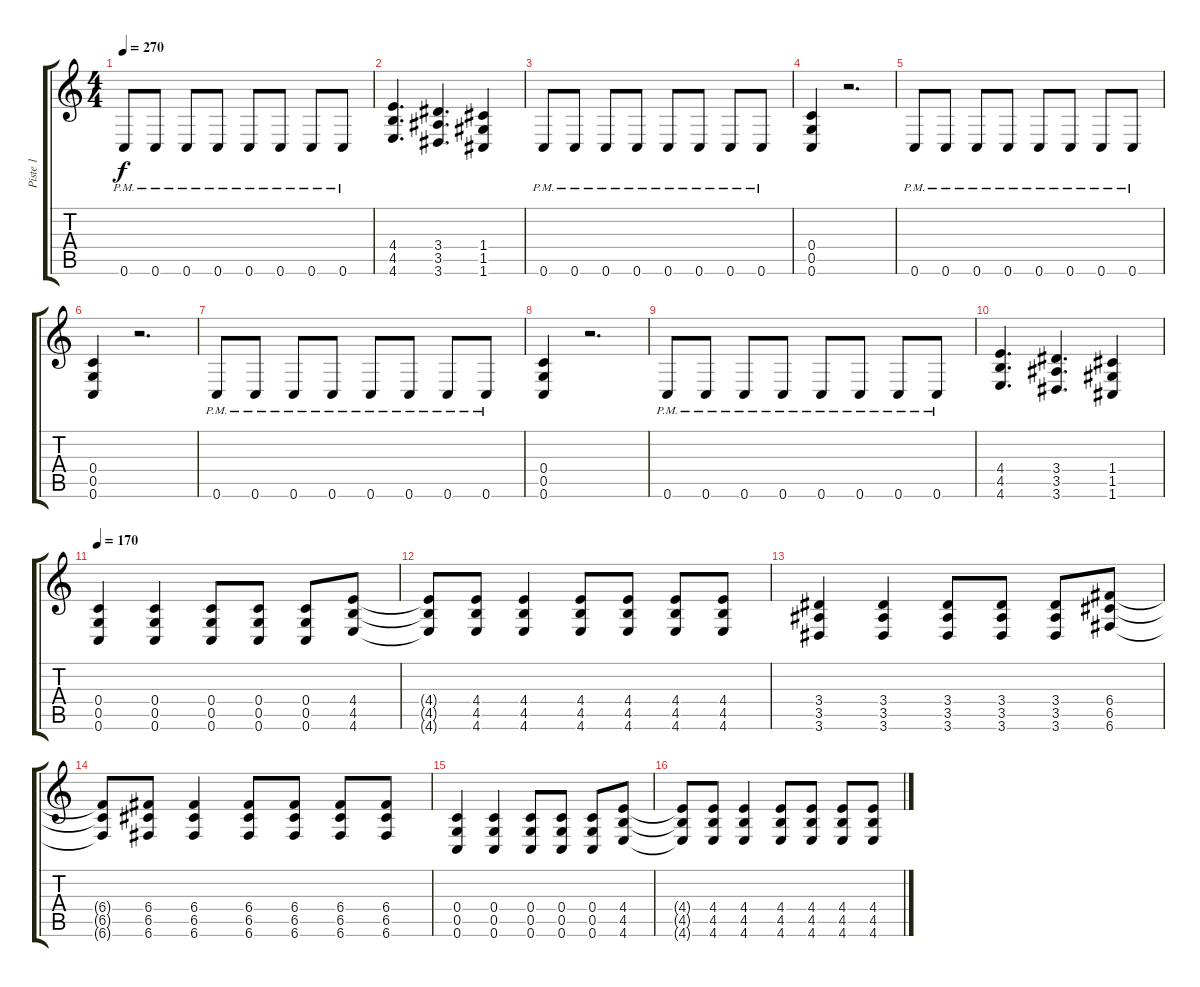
\track ("Piste 1" "Piste 1") {instrument distortionguitar}
\staff {score tabs}
\tuning (D4 A3 F3 C3 G2 C2) {hide}
\ts (4 4)
\tempo 270
\clef g2
\ks c
0.6{pm}.8{dy f} 0.6{pm}.8 0.6{pm}.8 0.6{pm}.8 0.6{pm}.8 0.6{pm}.8 0.6{pm}.8 0.6{pm}.8 |
(4.4 4.5 4.6).4{d} (3.4 3.5 3.6).4{d} (1.4 1.5 1.6).4 |
0.6{pm}.8 0.6{pm}.8 0.6{pm}.8 0.6{pm}.8 0.6{pm}.8 0.6{pm}.8 0.6{pm}.8 0.6{pm}.8 |
(0.4 0.5 0.6).4 r.2{d} |
0.6{pm}.8 0.6{pm}.8 0.6{pm}.8 0.6{pm}.8 0.6{pm}.8 0.6{pm}.8 0.6{pm}.8 0.6{pm}.8 |
(0.4 0.5 0.6).4 r.2{d} |
0.6{pm}.8 0.6{pm}.8 0.6{pm}.8 0.6{pm}.8 0.6{pm}.8 0.6{pm}.8 0.6{pm}.8 0.6{pm}.8 |
(0.4 0.5 0.6).4 r.2{d} |
0.6{pm}.8 0.6{pm}.8 0.6{pm}.8 0.6{pm}.8 0.6{pm}.8 0.6{pm}.8 0.6{pm}.8 0.6{pm}.8 |
(4.4 4.5 4.6).4{d} (3.4 3.5 3.6).4{d} (1.4 1.5 1.6).4 |
\tempo 170
(0.4 0.5 0.6).4 (0.4 0.5 0.6).4 (0.4 0.5 0.6).8 (0.4 0.5 0.6).8 (0.4 0.5 0.6).8 (4.4 4.5 4.6).8 |
(4.4{t} 4.5{t} 4.6{t}).8 (4.4 4.5 4.6).8 (4.4 4.5 4.6).4 (4.4 4.5 4.6).8 (4.4 4.5 4.6).8 (4.4 4.5 4.6).8 (4.4 4.5 4.6).8 |
(3.4 3.5 3.6).4 (3.4 3.5 3.6).4 (3.4 3.5 3.6).8 (3.4 3.5 3.6).8 (3.4 3.5 3.6).8 (6.4 6.5 6.6).8 |
(6.4{t} 6.5{t} 6.6{t}).8 (6.4 6.5 6.6).8 (6.4 6.5 6.6).4 (6.4 6.5 6.6).8 (6.4 6.5 6.6).8 (6.4 6.5 6.6).8 (6.4 6.5 6.6).8 |
(0.4 0.5 0.6).4 (0.4 0.5 0.6).4 (0.4 0.5 0.6).8 (0.4 0.5 0.6).8 (0.4 0.5 0.6).8 (4.4 4.5 4.6).8 |
(4.4{t} 4.5{t} 4.6{t}).8 (4.4 4.5 4.6).8 (4.4 4.5 4.6).4 (4.4 4.5 4.6).8 (4.4 4.5 4.6).8 (4.4 4.5 4.6).8 (4.4 4.5 4.6).8
